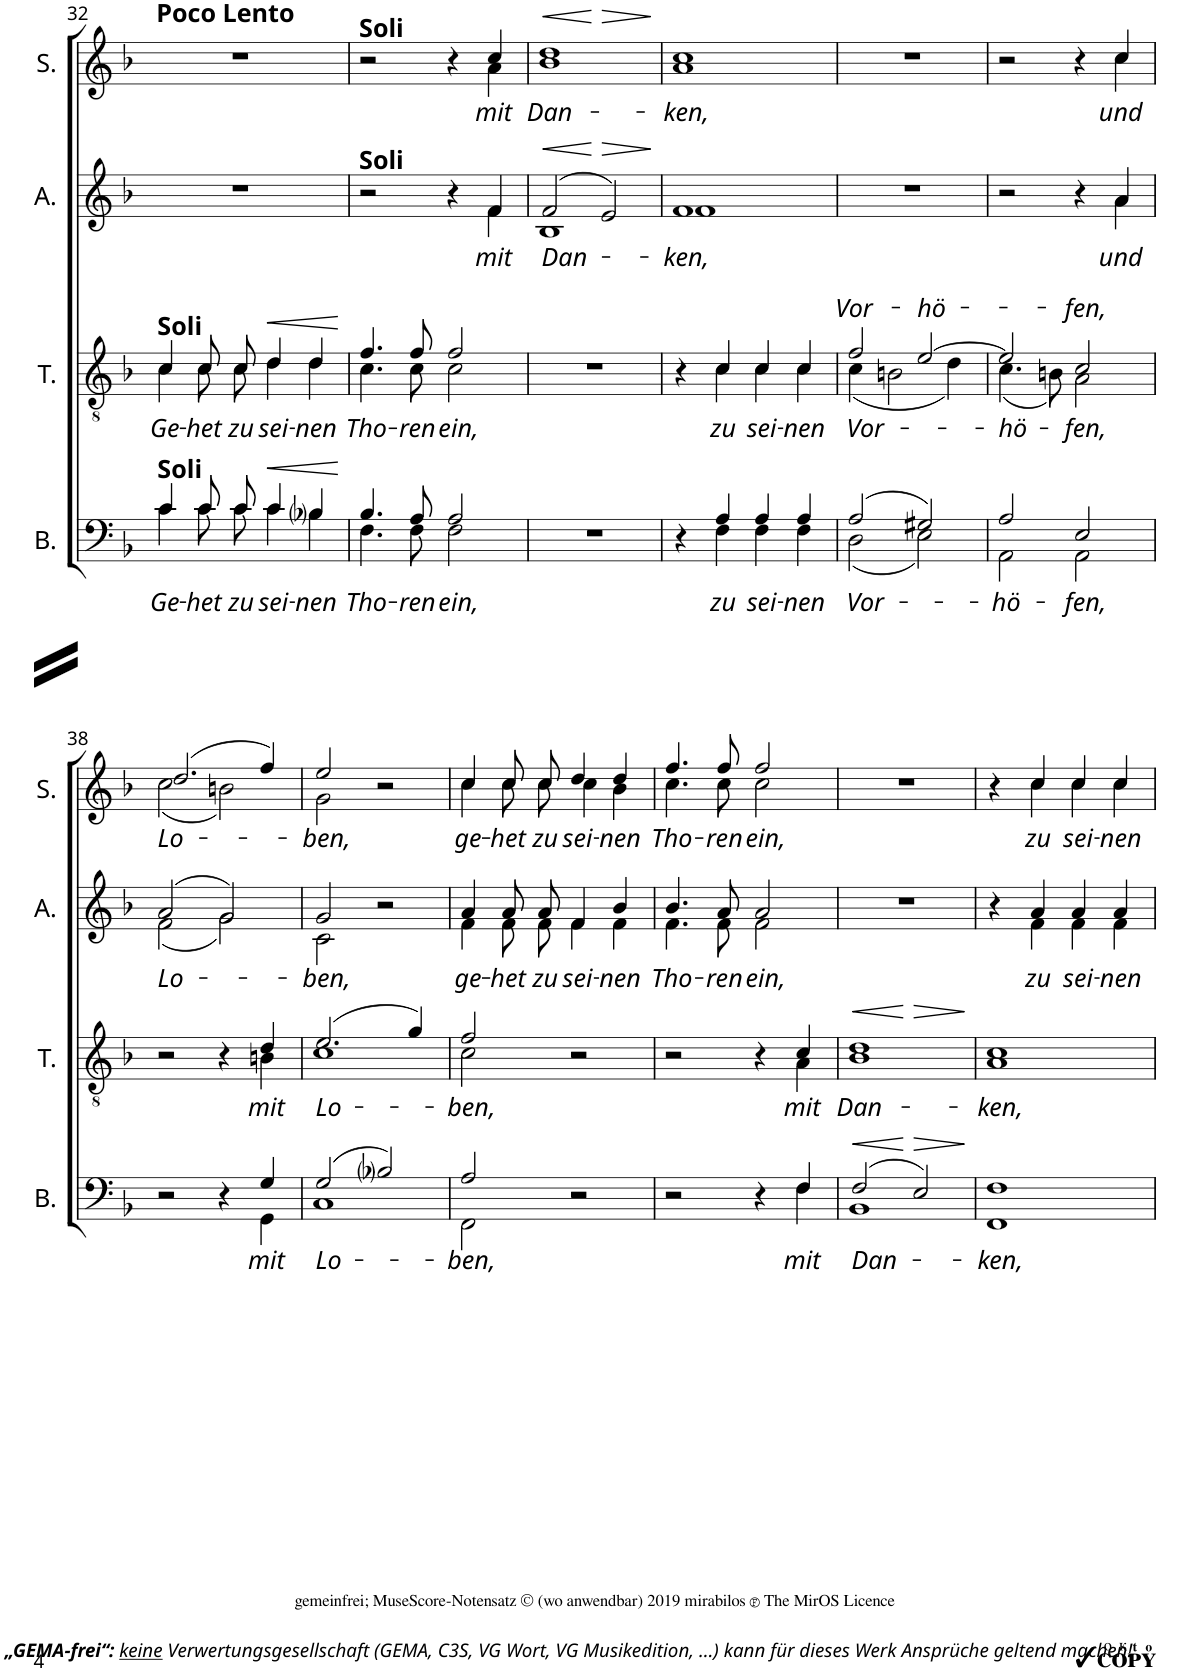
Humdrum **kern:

**kern	**text	**dynam	**kern	**text	**dynam	**kern	**text	**dynam	**kern	**text	**dynam
*part4	*part4	*part4	*part3	*part3	*part3	*part2	*part2	*part2	*part1	*part1	*part1
*staff4	*staff4	*staff4	*staff3	*staff3	*staff3	*staff2	*staff2	*staff2	*staff1	*staff1	*staff1
*I"Baß	*	*	*I"Tenor	*	*	*I"Alt	*	*	*I"Sopran	*	*
*I'B.	*	*	*I'T.	*	*	*I'A.	*	*	*I'S.	*	*
!!LO:PB:g=z
*clefF4	*	*	*clefGv2	*	*	*clefG2	*	*	*clefG2	*	*
*k[b-]	*	*	*k[b-]	*	*	*k[b-]	*	*	*k[b-]	*	*
*M4/4	*	*	*M4/4	*	*	*M4/4	*	*	*M4/4	*	*
*met(c)	*	*	*met(c)	*	*	*met(c)	*	*	*met(c)	*	*
=32	=32	=32	=32	=32	=32	=32	=32	=32	=32	=32	=32
!	!	!	!	!	!	!	!	!	!LO:TX:a:B:t=Poco Lento	!	!
!	!	!	!LO:TX:a:B:t=Soli	!	!	!	!	!	!	!	!
!LO:TX:a:B:t=Soli	!	!	!	!	!	!	!	!	!	!	!
!	!LO:LY:b	!	!	!LO:LY:b	!	!	!	!	!	!	!
*^	*	*	*^	*	*	*	*	*	*	*	*
4c/	4c\	Ge-	.	4c/	4c\	Ge-	.	1r	.	.	1r	.	.
!	!	!LO:LY:b	!	!	!	!LO:LY:b	!	!	!	!	!	!	!
8c/L	8c\L	-het	.	8c/L	8c\L	-het	.	.	.	.	.	.	.
!	!	!LO:LY:b	!	!	!	!LO:LY:b	!	!	!	!	!	!	!
8c/J	8c\J	zu	.	8c/J	8c\J	zu	.	.	.	.	.	.	.
!	!	!LO:LY:b	!LO:HP:b	!	!	!LO:LY:b	!LO:HP:b	!	!	!	!	!	!
4c/	4c\	sei-	<	4d/	4d\	sei-	<	.	.	.	.	.	.
!	!	!LO:LY:b	!	!	!	!LO:LY:b	!	!	!	!	!	!	!
4B-i/	4B-\	-nen	.	4d/	4d\	-nen	.	.	.	.	.	.	.
*v	*v	*	*	*	*	*	*	*	*	*	*	*	*
*	*	*	*v	*v	*	*	*	*	*	*	*	*
.	.	[	.	.	[	.	.	.	.	.	.
=33	=33	=33	=33	=33	=33	=33	=33	=33	=33	=33	=33
!	!	!	!	!	!	!	!	!	!LO:TX:a:B:t=Soli	!	!
!	!	!	!	!	!	!LO:TX:a:B:t=Soli	!	!	!	!	!
!	!LO:LY:b	!	!	!LO:LY:b	!	!	!	!	!	!	!
*^	*	*	*^	*	*	*^	*	*	*^	*	*
4.B-/	4.F\	Tho-	.	4.f/	4.c\	Tho-	.	2r	2.ryy	.	.	2r	2.ryy	.	.
!	!	!LO:LY:b	!	!	!	!LO:LY:b	!	!	!	!	!	!	!	!	!
8A/	8F\	-ren	.	8f/	8c\	-ren	.	.	.	.	.	.	.	.	.
!	!	!LO:LY:b	!	!	!	!LO:LY:b	!	!	!	!	!	!	!	!	!
2A/	2F\	ein,	.	2f/	2c\	ein,	.	4r	.	.	.	4r	.	.	.
!	!	!	!	!	!	!	!	!	!	!LO:LY:b	!	!	!	!LO:LY:b	!
.	.	.	.	.	.	.	.	4f/	4f\	mit	.	4cc/	4a\	mit	.
*v	*v	*	*	*	*	*	*	*	*	*	*	*	*	*	*
*	*	*	*v	*v	*	*	*	*	*	*	*	*	*	*
=34	=34	=34	=34	=34	=34	=34	=34	=34	=34	=34	=34	=34	=34
!	!	!	!	!	!	!	!	!LO:LY:b	!LO:HP:b	!	!	!LO:LY:b	!LO:HP:b
*	*	*	*	*	*	*	*	*	*	*	*^	*	*
1r	.	.	1r	.	.	(2f/	1B-	Dan-	<	1dd	1b-	2ryy	Dan-	<
!	!	!	!	!	!	!	!	!	!LO:HP:n=1:b	!	!	!	!	!
.	.	.	.	.	.	2e/)	.	.	[ >	.	.	2ryy	.	[
*	*	*	*	*	*	*v	*v	*	*	*	*	*	*	*
*	*	*	*	*	*	*	*	*	*v	*v	*v	*	*
.	.	.	.	.	.	.	.	]	.	.	.
=35	=35	=35	=35	=35	=35	=35	=35	=35	=35	=35	=35
*^	*	*	*^	*	*	*	*	*	*	*	*
!	!	!	!	!	!	!	!	!	!LO:LY:b	!	!	!LO:LY:b	!
*	*	*	*	*	*	*	*	*^	*	*	*^	*	*
4r	4ryy	.	.	4r	4ryy	.	.	1f	1f	-ken,	.	1cc	1a	-ken,	.
!	!	!LO:LY:b	!	!	!	!LO:LY:b	!	!	!	!	!	!	!	!	!
4A/	4F\	zu	.	4c/	4c\	zu	.	.	.	.	.	.	.	.	.
!	!	!LO:LY:b	!	!	!	!LO:LY:b	!	!	!	!	!	!	!	!	!
4A/	4F\	sei-	.	4c/	4c\	sei-	.	.	.	.	.	.	.	.	.
!	!	!LO:LY:b	!	!	!	!LO:LY:b	!	!	!	!	!	!	!	!	!
4A/	4F\	-nen	.	4c/	4c\	-nen	.	.	.	.	.	.	.	.	.
*	*	*	*	*	*	*	*	*v	*v	*	*	*	*	*	*
*	*	*	*	*	*	*	*	*	*	*	*v	*v	*	*
=36	=36	=36	=36	=36	=36	=36	=36	=36	=36	=36	=36	=36	=36
!	!	!LO:LY:b	!	!	!	!LO:LY:a	!	!	!	!	!	!	!
!	!	!	!	!	!	!LO:LY:b	!	!	!	!	!	!	!
(2A/	(2D\	Vor-	.	2f/	(4c\	Vor-	.	1r	.	.	1r	.	.
.	.	.	.	.	2Bn\	.	.	.	.	.	.	.	.
!	!	!	!	!	!	!LO:LY:a	!	!	!	!	!	!	!
2G#X/)	2E\)	.	.	[2e/	.	-hö-	.	.	.	.	.	.	.
.	.	.	.	.	4d\)	.	.	.	.	.	.	.	.
=37	=37	=37	=37	=37	=37	=37	=37	=37	=37	=37	=37	=37	=37
!	!	!LO:LY:b	!	!	!	!LO:LY:b	!	!	!	!	!	!	!
*	*	*	*	*	*	*	*	*^	*	*	*^	*	*
2A/	2AA\	-hö-	.	2e/]	(4.c\	-hö-	.	2r	2.ryy	.	.	2r	2.ryy	.	.
.	.	.	.	.	8Bn\)	.	.	.	.	.	.	.	.	.	.
!	!	!LO:LY:b	!	!	!	!LO:LY:a	!	!	!	!	!	!	!	!	!
!	!	!	!	!	!	!LO:LY:b	!	!	!	!	!	!	!	!	!
2E/	2AA\	-fen,	.	2c/	2A\	-fen,	.	4r	.	.	.	4r	.	.	.
!	!	!	!	!	!	!	!	!	!	!LO:LY:b	!	!	!	!LO:LY:b	!
.	.	.	.	.	.	.	.	4a/	4a\	und	.	4cc/	4cc\	und	.
!!LO:LB:g=z	!!
=38	=38	=38	=38	=38	=38	=38	=38	=38	=38	=38	=38	=38	=38	=38	=38
!	!	!	!	!	!	!	!	!	!	!LO:LY:b	!	!	!	!LO:LY:b	!
2r	2.ryy	.	.	2r	2.ryy	.	.	(2a/	(2f\	Lo-	.	(2.dd/	(2cc\	Lo-	.
4r	.	.	.	4r	.	.	.	2g/)	2g\)	.	.	.	2bn\)	.	.
!	!	!LO:LY:b	!	!	!	!LO:LY:b	!	!	!	!	!	!	!	!	!
4G/	4GG\	mit	.	4d/	4Bn\	mit	.	.	.	.	.	4ff/)	.	.	.
=39	=39	=39	=39	=39	=39	=39	=39	=39	=39	=39	=39	=39	=39	=39	=39
!	!	!LO:LY:b	!	!	!	!LO:LY:b	!	!	!	!LO:LY:b	!	!	!	!LO:LY:b	!
(2G/	1C	Lo-	.	(2.e/	1c	Lo-	.	2g/	2c\	-ben,	.	2ee/	2g\	-ben,	.
2B-i/)	.	.	.	.	.	.	.	2r	2ryy	.	.	2r	2ryy	.	.
.	.	.	.	4g/)	.	.	.	.	.	.	.	.	.	.	.
=40	=40	=40	=40	=40	=40	=40	=40	=40	=40	=40	=40	=40	=40	=40	=40
!	!	!LO:LY:b	!	!	!	!LO:LY:b	!	!	!	!LO:LY:b	!	!	!	!LO:LY:b	!
2A/	2FF\	-ben,	.	2f/	2c\	-ben,	.	4a/	4f\	ge-	.	4cc/	4cc\	ge-	.
!	!	!	!	!	!	!	!	!	!	!LO:LY:b	!	!	!	!LO:LY:b	!
.	.	.	.	.	.	.	.	8a/L	8f\L	-het	.	8cc/L	8cc\L	-het	.
!	!	!	!	!	!	!	!	!	!	!LO:LY:b	!	!	!	!LO:LY:b	!
.	.	.	.	.	.	.	.	8a/J	8f\J	zu	.	8cc/J	8cc\J	zu	.
!	!	!	!	!	!	!	!	!	!	!LO:LY:b	!	!	!	!LO:LY:b	!
2r	2ryy	.	.	2r	2ryy	.	.	4f/	4f\	sei-	.	4dd/	4cc\	sei-	.
!	!	!	!	!	!	!	!	!	!	!LO:LY:b	!	!	!	!LO:LY:b	!
.	.	.	.	.	.	.	.	4b-/	4f\	-nen	.	4dd/	4b-\	-nen	.
=41	=41	=41	=41	=41	=41	=41	=41	=41	=41	=41	=41	=41	=41	=41	=41
!	!	!	!	!	!	!	!	!	!	!LO:LY:b	!	!	!	!LO:LY:b	!
2r	2.ryy	.	.	2r	2.ryy	.	.	4.b-/	4.f\	Tho-	.	4.ff/	4.cc\	Tho-	.
!	!	!	!	!	!	!	!	!	!	!LO:LY:b	!	!	!	!LO:LY:b	!
.	.	.	.	.	.	.	.	8a/	8f\	-ren	.	8ff/	8cc\	-ren	.
!	!	!	!	!	!	!	!	!	!	!LO:LY:b	!	!	!	!LO:LY:b	!
4r	.	.	.	4r	.	.	.	2a/	2f\	ein,	.	2ff/	2cc\	ein,	.
!	!	!LO:LY:b	!	!	!	!LO:LY:b	!	!	!	!	!	!	!	!	!
4F/	4F\	mit	.	4c/	4A\	mit	.	.	.	.	.	.	.	.	.
*	*	*	*	*	*	*	*	*v	*v	*	*	*	*	*	*
*	*	*	*	*	*	*	*	*	*	*	*v	*v	*	*
=42	=42	=42	=42	=42	=42	=42	=42	=42	=42	=42	=42	=42	=42
!	!	!LO:LY:b	!LO:HP:b	!	!	!LO:LY:b	!LO:HP:b	!	!	!	!	!	!
*	*	*	*	*	*^	*	*	*	*	*	*	*	*
(2F/	1BB-	Dan-	<	1d	1B-	2ryy	Dan-	<	1r	.	.	1r	.	.
!	!	!	!LO:HP:n=1:b	!	!	!	!	!	!	!	!	!	!	!
2E/)	.	.	[ >	.	.	2ryy	.	[	.	.	.	.	.	.
*v	*v	*	*	*	*	*	*	*	*	*	*	*	*	*
*	*	*	*v	*v	*v	*	*	*	*	*	*	*	*
.	.	]	.	.	.	.	.	.	.	.	.
=43	=43	=43	=43	=43	=43	=43	=43	=43	=43	=43	=43
!	!LO:LY:b	!	!	!LO:LY:b	!	!	!	!	!	!	!
*^	*	*	*^	*	*	*^	*	*	*^	*	*
1F	1FF	-ken,	.	1c	1A	-ken,	.	4r	4ryy	.	.	4r	4ryy	.	.
!	!	!	!	!	!	!	!	!	!	!LO:LY:b	!	!	!	!LO:LY:b	!
.	.	.	.	.	.	.	.	4a/	4f\	zu	.	4cc/	4cc\	zu	.
!	!	!	!	!	!	!	!	!	!	!LO:LY:b	!	!	!	!LO:LY:b	!
.	.	.	.	.	.	.	.	4a/	4f\	sei-	.	4cc/	4cc\	sei-	.
!	!	!	!	!	!	!	!	!	!	!LO:LY:b	!	!	!	!LO:LY:b	!
.	.	.	.	.	.	.	.	4a/	4f\	-nen	.	4cc/	4cc\	-nen	.
*v	*v	*	*	*	*	*	*	*v	*v	*	*	*v	*v	*	*
*	*	*	*v	*v	*	*	*	*	*	*	*	*
=	=	=	=	=	=	=	=	=	=	=	=
*-	*-	*-	*-	*-	*-	*-	*-	*-	*-	*-	*-
